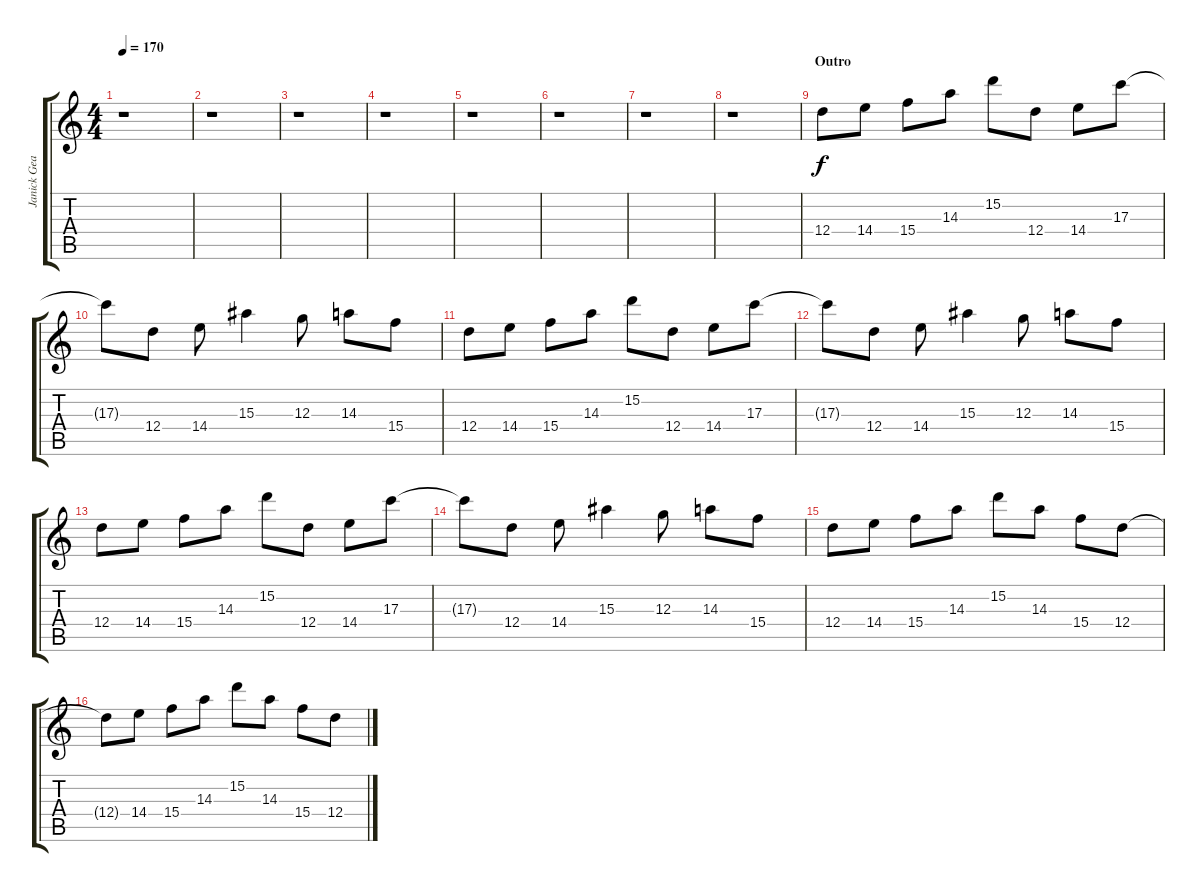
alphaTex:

\track ("Janick Gears" "Janick Gea") {instrument overdrivenguitar}
\staff {score tabs}
\tuning (E4 B3 G3 D3 A2 E2) {hide}
\ts (4 4)
\tempo 170
\clef g2
\ks c
r.1{dy mf} |
r.1 |
r.1 |
r.1 |
r.1 |
r.1 |
r.1 |
r.1 |
\section ("" "Outro")
12.4.8{dy f} 14.4.8 15.4.8 14.3.8 15.2.8 12.4.8 14.4.8 17.3.8 |
17.3{t}.8 12.4.8 14.4.8 15.3.4 12.3.8 14.3.8 15.4.8 |
12.4.8 14.4.8 15.4.8 14.3.8 15.2.8 12.4.8 14.4.8 17.3.8 |
17.3{t}.8 12.4.8 14.4.8 15.3.4 12.3.8 14.3.8 15.4.8 |
12.4.8 14.4.8 15.4.8 14.3.8 15.2.8 12.4.8 14.4.8 17.3.8 |
17.3{t}.8 12.4.8 14.4.8 15.3.4 12.3.8 14.3.8 15.4.8 |
12.4.8 14.4.8 15.4.8 14.3.8 15.2.8 14.3.8 15.4.8 12.4.8 |
12.4{t}.8 14.4.8 15.4.8 14.3.8 15.2.8 14.3.8 15.4.8 12.4.8
